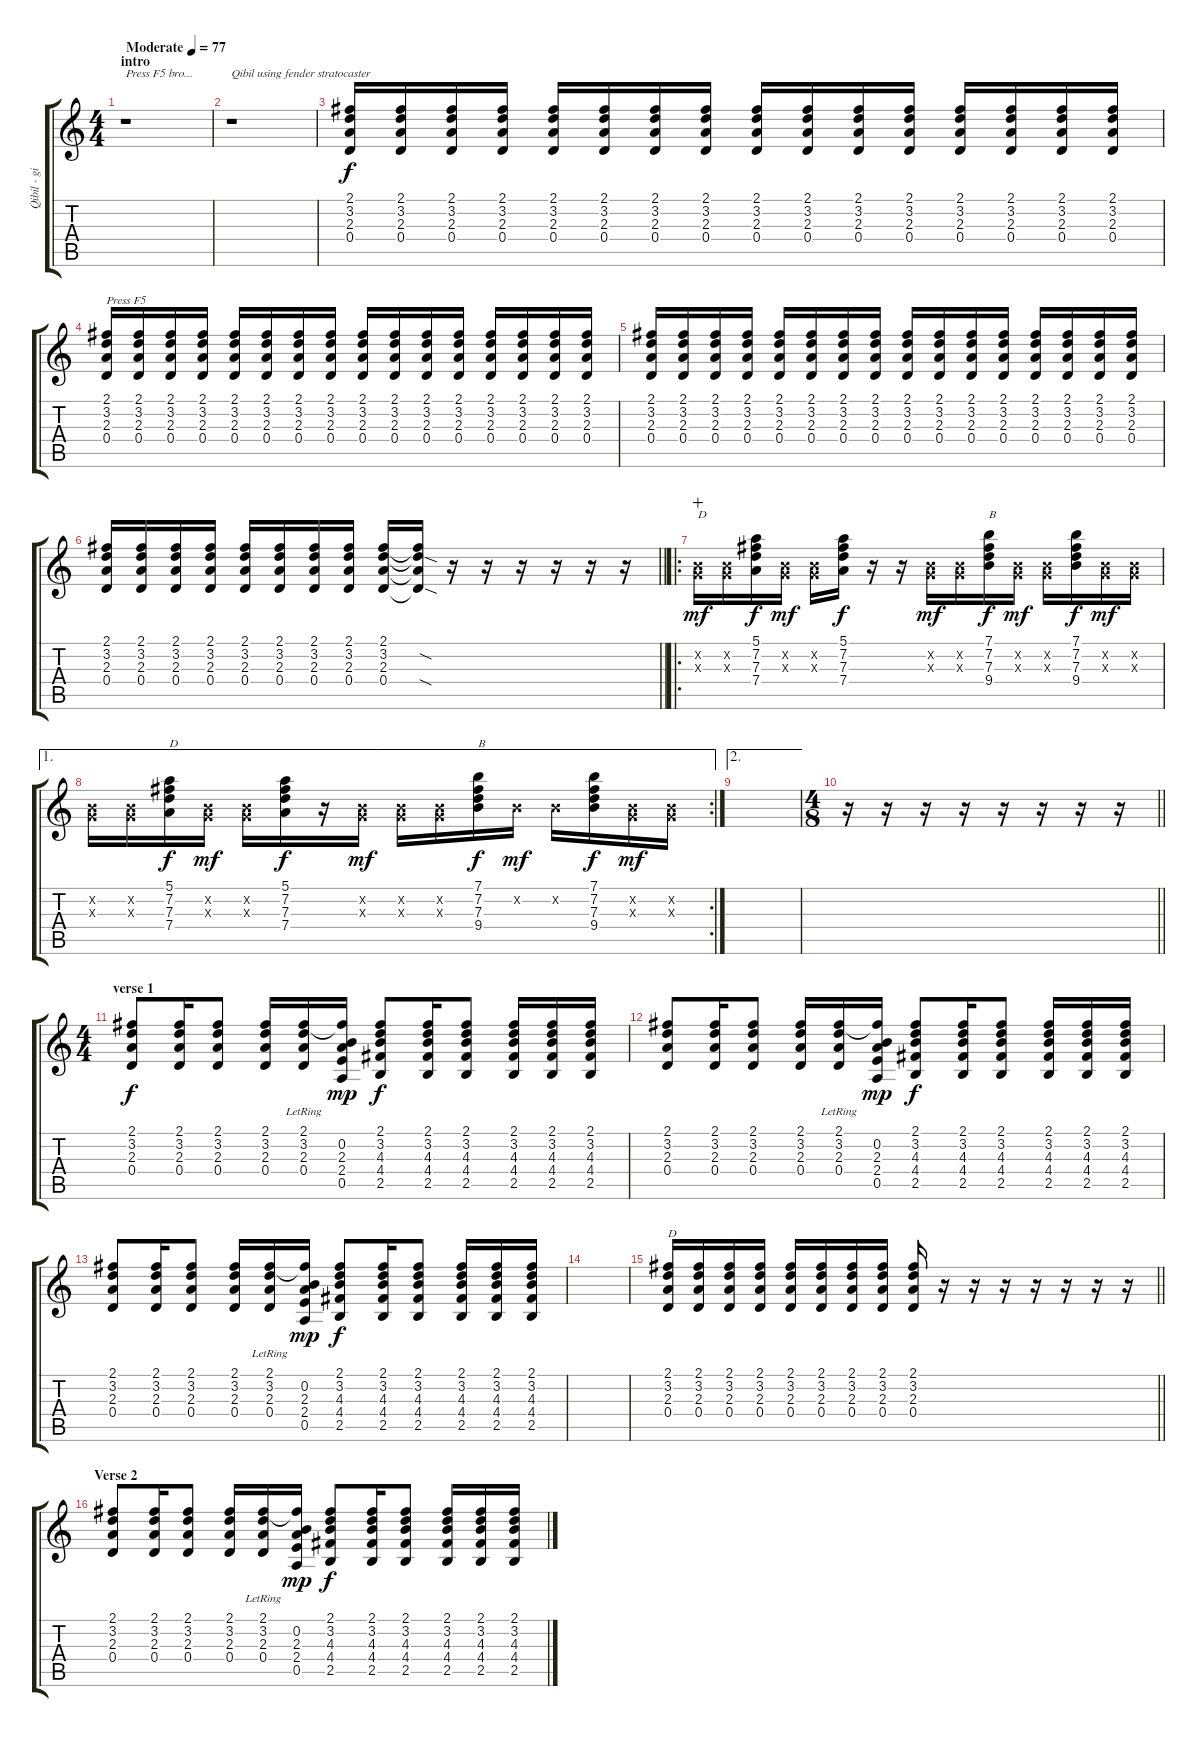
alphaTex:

\track ("Qibil - gitar 2" "Qibil - gi") {instrument electricguitarjazz}
\staff {score tabs}
\tuning (E4 B3 G3 D3 A2 E2) {hide}
\ts (4 4)
\section ("" "intro")
\tempo (77 "Moderate")
\clef g2
\ks c
r.1{txt "Press F5 bro..." dy f instrument electricguitarjazz} |
r.1{txt "Qibil using fender stratocaster"} |
(2.1 3.2 2.3 0.4).16 (2.1 3.2 2.3 0.4).16 (2.1 3.2 2.3 0.4).16 (2.1 3.2 2.3 0.4).16 (2.1 3.2 2.3 0.4).16 (2.1 3.2 2.3 0.4).16 (2.1 3.2 2.3 0.4).16 (2.1 3.2 2.3 0.4).16 (2.1 3.2 2.3 0.4).16 (2.1 3.2 2.3 0.4).16 (2.1 3.2 2.3 0.4).16 (2.1 3.2 2.3 0.4).16 (2.1 3.2 2.3 0.4).16 (2.1 3.2 2.3 0.4).16 (2.1 3.2 2.3 0.4).16 (2.1 3.2 2.3 0.4).16 |
(2.1 3.2 2.3 0.4).16{txt "Press F5"} (2.1 3.2 2.3 0.4).16 (2.1 3.2 2.3 0.4).16 (2.1 3.2 2.3 0.4).16 (2.1 3.2 2.3 0.4).16 (2.1 3.2 2.3 0.4).16 (2.1 3.2 2.3 0.4).16 (2.1 3.2 2.3 0.4).16 (2.1 3.2 2.3 0.4).16 (2.1 3.2 2.3 0.4).16 (2.1 3.2 2.3 0.4).16 (2.1 3.2 2.3 0.4).16 (2.1 3.2 2.3 0.4).16 (2.1 3.2 2.3 0.4).16 (2.1 3.2 2.3 0.4).16 (2.1 3.2 2.3 0.4).16 |
(2.1 3.2 2.3 0.4).16 (2.1 3.2 2.3 0.4).16 (2.1 3.2 2.3 0.4).16 (2.1 3.2 2.3 0.4).16 (2.1 3.2 2.3 0.4).16 (2.1 3.2 2.3 0.4).16 (2.1 3.2 2.3 0.4).16 (2.1 3.2 2.3 0.4).16 (2.1 3.2 2.3 0.4).16 (2.1 3.2 2.3 0.4).16 (2.1 3.2 2.3 0.4).16 (2.1 3.2 2.3 0.4).16 (2.1 3.2 2.3 0.4).16 (2.1 3.2 2.3 0.4).16 (2.1 3.2 2.3 0.4).16 (2.1 3.2 2.3 0.4).16 |
\barLineRight lightlight
(2.1 3.2 2.3 0.4).16 (2.1 3.2 2.3 0.4).16 (2.1 3.2 2.3 0.4).16 (2.1 3.2 2.3 0.4).16 (2.1 3.2 2.3 0.4).16 (2.1 3.2 2.3 0.4).16 (2.1 3.2 2.3 0.4).16 (2.1 3.2 2.3 0.4).16 (2.1 3.2 2.3 0.4).16 (2.1{t} 3.2{sod t} 2.3{t} 0.4{sod t}).16 r.16 r.16 r.16 r.16 r.16 r.16 |
\ro
\section ("" "")
(0.2{x} 0.3{x}).16{txt "D" dy mf volume 16 balance 8 wahc} (0.2{x} 0.3{x}).16 (5.1 7.2 7.3 7.4).16{dy f} (0.2{x} 0.3{x}).16{dy mf} (0.2{x} 0.3{x}).16 (5.1 7.2 7.3 7.4).16{dy f} r.16 r.16 (0.2{x} 0.3{x}).16{dy mf} (0.2{x} 0.3{x}).16 (7.1 7.2 7.3 9.4).16{txt "B" dy f} (0.2{x} 0.3{x}).16{dy mf} (0.2{x} 0.3{x}).16 (7.1 7.2 7.3 9.4).16{dy f} (0.2{x} 0.3{x}).16{dy mf} (0.2{x} 0.3{x}).16 |
\ae 1
\rc 2
(0.2{x} 0.3{x}).16 (0.2{x} 0.3{x}).16 (5.1 7.2 7.3 7.4).16{txt "D" dy f} (0.2{x} 0.3{x}).16{dy mf} (0.2{x} 0.3{x}).16 (5.1 7.2 7.3 7.4).16{dy f} r.16 (0.2{x} 0.3{x}).16{dy mf} (0.2{x} 0.3{x}).16 (0.2{x} 0.3{x}).16 (7.1 7.2 7.3 9.4).16{txt "B" dy f} 0.2{x}.16{dy mf} 0.2{x}.16 (7.1 7.2 7.3 9.4).16{dy f} (0.2{x} 0.3{x}).16{dy mf} (0.2{x} 0.3{x}).16 |
\ae 2
|
\ts (4 8)
\barLineRight lightlight
r.16 r.16 r.16 r.16 r.16 r.16 r.16 r.16 |
\ts (4 4)
\section ("" "verse 1")
(2.1 3.2 2.3 0.4).8{dy f volume 12 balance 9} (2.1 3.2 2.3 0.4).16 (2.1 3.2 2.3 0.4).8 (2.1 3.2 2.3 0.4).16 (2.1{lr} 3.2{lr} 2.3{lr} 0.4{lr}).16 (2.1{t} 0.2 2.3 2.4 0.5).16{dy mp} (2.1 3.2 4.3 4.4 2.5).8{dy f} (2.1 3.2 4.3 4.4 2.5).16 (2.1 3.2 4.3 4.4 2.5).8 (2.1 3.2 4.3 4.4 2.5).16 (2.1 3.2 4.3 4.4 2.5).16 (2.1 3.2 4.3 4.4 2.5).16 |
(2.1 3.2 2.3 0.4).8 (2.1 3.2 2.3 0.4).16 (2.1 3.2 2.3 0.4).8 (2.1 3.2 2.3 0.4).16 (2.1{lr} 3.2{lr} 2.3{lr} 0.4{lr}).16 (2.1{t} 0.2 2.3 2.4 0.5).16{dy mp} (2.1 3.2 4.3 4.4 2.5).8{dy f} (2.1 3.2 4.3 4.4 2.5).16 (2.1 3.2 4.3 4.4 2.5).8 (2.1 3.2 4.3 4.4 2.5).16 (2.1 3.2 4.3 4.4 2.5).16 (2.1 3.2 4.3 4.4 2.5).16 |
(2.1 3.2 2.3 0.4).8 (2.1 3.2 2.3 0.4).16 (2.1 3.2 2.3 0.4).8 (2.1 3.2 2.3 0.4).16 (2.1{lr} 3.2{lr} 2.3{lr} 0.4{lr}).16 (2.1{t} 0.2 2.3 2.4 0.5).16{dy mp} (2.1 3.2 4.3 4.4 2.5).8{dy f} (2.1 3.2 4.3 4.4 2.5).16 (2.1 3.2 4.3 4.4 2.5).8 (2.1 3.2 4.3 4.4 2.5).16 (2.1 3.2 4.3 4.4 2.5).16 (2.1 3.2 4.3 4.4 2.5).16 |
|
\barLineRight lightlight
(2.1 3.2 2.3 0.4).16{txt "D"} (2.1 3.2 2.3 0.4).16 (2.1 3.2 2.3 0.4).16 (2.1 3.2 2.3 0.4).16 (2.1 3.2 2.3 0.4).16 (2.1 3.2 2.3 0.4).16 (2.1 3.2 2.3 0.4).16 (2.1 3.2 2.3 0.4).16 (2.1 3.2 2.3 0.4).16 r.16 r.16 r.16 r.16 r.16 r.16 r.16 |
\section ("" "Verse 2")
(2.1 3.2 2.3 0.4).8 (2.1 3.2 2.3 0.4).16 (2.1 3.2 2.3 0.4).8 (2.1 3.2 2.3 0.4).16 (2.1{lr} 3.2{lr} 2.3{lr} 0.4{lr}).16 (2.1{t} 0.2 2.3 2.4 0.5).16{dy mp} (2.1 3.2 4.3 4.4 2.5).8{dy f} (2.1 3.2 4.3 4.4 2.5).16 (2.1 3.2 4.3 4.4 2.5).8 (2.1 3.2 4.3 4.4 2.5).16 (2.1 3.2 4.3 4.4 2.5).16 (2.1 3.2 4.3 4.4 2.5).16
